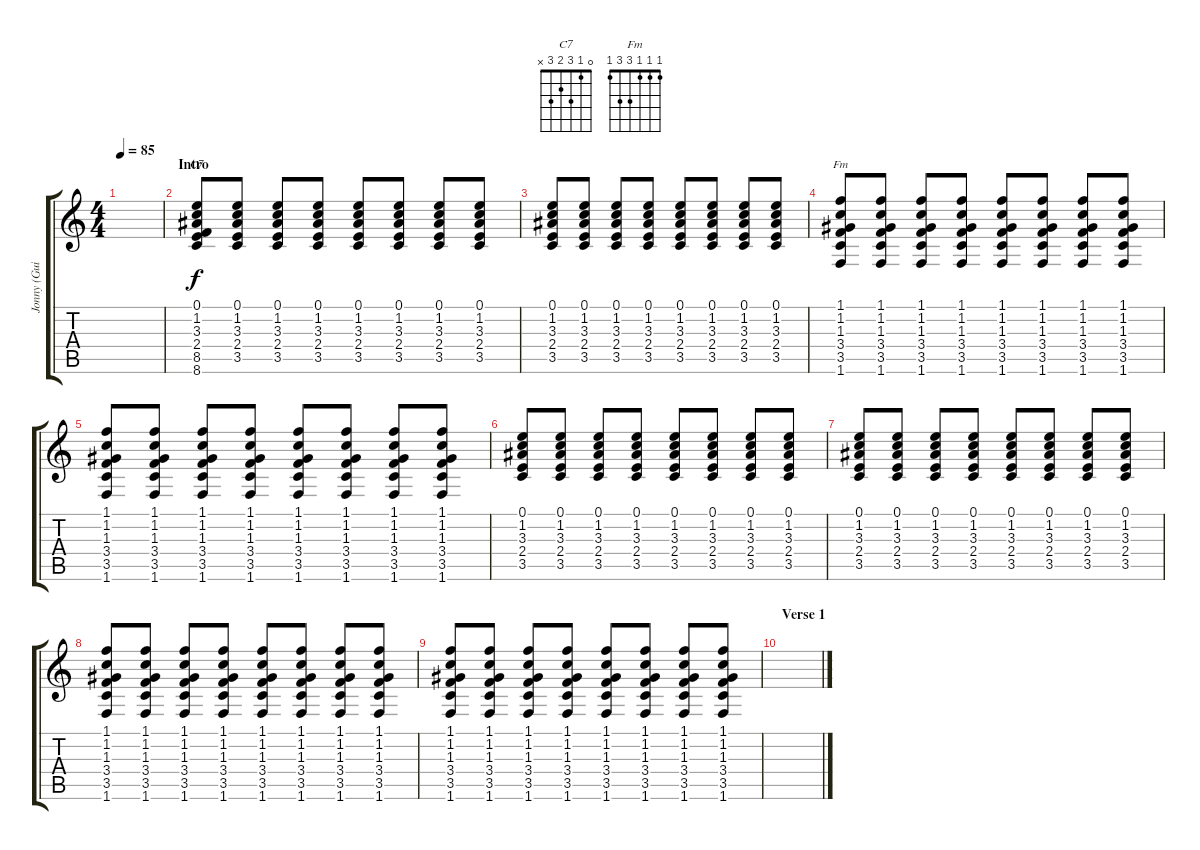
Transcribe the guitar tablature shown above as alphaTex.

\track ("Jonny (Guitar)" "Jonny (Gui") {instrument overdrivenguitar}
\staff {score tabs}
\tuning (E4 B3 G3 D3 A2 E2) {hide}
\chord ("C7" 0 1 3 2 3 x)
\chord ("Fm" 1 1 1 3 3 1)
\ts (4 4)
\tempo 85
\clef g2
\ks c
|
\section ("" "Intro")
(0.1 1.2 3.3 2.4 8.5 8.6).8{ch "C7"} (0.1 1.2 3.3 2.4 3.5).8 (0.1 1.2 3.3 2.4 3.5).8 (0.1 1.2 3.3 2.4 3.5).8 (0.1 1.2 3.3 2.4 3.5).8 (0.1 1.2 3.3 2.4 3.5).8 (0.1 1.2 3.3 2.4 3.5).8 (0.1 1.2 3.3 2.4 3.5).8 |
(0.1 1.2 3.3 2.4 3.5).8 (0.1 1.2 3.3 2.4 3.5).8 (0.1 1.2 3.3 2.4 3.5).8 (0.1 1.2 3.3 2.4 3.5).8 (0.1 1.2 3.3 2.4 3.5).8 (0.1 1.2 3.3 2.4 3.5).8 (0.1 1.2 3.3 2.4 3.5).8 (0.1 1.2 3.3 2.4 3.5).8 |
(1.1 1.2 1.3 3.4 3.5 1.6).8{ch "Fm"} (1.1 1.2 1.3 3.4 3.5 1.6).8 (1.1 1.2 1.3 3.4 3.5 1.6).8 (1.1 1.2 1.3 3.4 3.5 1.6).8 (1.1 1.2 1.3 3.4 3.5 1.6).8 (1.1 1.2 1.3 3.4 3.5 1.6).8 (1.1 1.2 1.3 3.4 3.5 1.6).8 (1.1 1.2 1.3 3.4 3.5 1.6).8 |
(1.1 1.2 1.3 3.4 3.5 1.6).8 (1.1 1.2 1.3 3.4 3.5 1.6).8 (1.1 1.2 1.3 3.4 3.5 1.6).8 (1.1 1.2 1.3 3.4 3.5 1.6).8 (1.1 1.2 1.3 3.4 3.5 1.6).8 (1.1 1.2 1.3 3.4 3.5 1.6).8 (1.1 1.2 1.3 3.4 3.5 1.6).8 (1.1 1.2 1.3 3.4 3.5 1.6).8 |
(0.1 1.2 3.3 2.4 3.5).8 (0.1 1.2 3.3 2.4 3.5).8 (0.1 1.2 3.3 2.4 3.5).8 (0.1 1.2 3.3 2.4 3.5).8 (0.1 1.2 3.3 2.4 3.5).8 (0.1 1.2 3.3 2.4 3.5).8 (0.1 1.2 3.3 2.4 3.5).8 (0.1 1.2 3.3 2.4 3.5).8 |
(0.1 1.2 3.3 2.4 3.5).8 (0.1 1.2 3.3 2.4 3.5).8 (0.1 1.2 3.3 2.4 3.5).8 (0.1 1.2 3.3 2.4 3.5).8 (0.1 1.2 3.3 2.4 3.5).8 (0.1 1.2 3.3 2.4 3.5).8 (0.1 1.2 3.3 2.4 3.5).8 (0.1 1.2 3.3 2.4 3.5).8 |
(1.1 1.2 1.3 3.4 3.5 1.6).8 (1.1 1.2 1.3 3.4 3.5 1.6).8 (1.1 1.2 1.3 3.4 3.5 1.6).8 (1.1 1.2 1.3 3.4 3.5 1.6).8 (1.1 1.2 1.3 3.4 3.5 1.6).8 (1.1 1.2 1.3 3.4 3.5 1.6).8 (1.1 1.2 1.3 3.4 3.5 1.6).8 (1.1 1.2 1.3 3.4 3.5 1.6).8 |
(1.1 1.2 1.3 3.4 3.5 1.6).8 (1.1 1.2 1.3 3.4 3.5 1.6).8 (1.1 1.2 1.3 3.4 3.5 1.6).8 (1.1 1.2 1.3 3.4 3.5 1.6).8 (1.1 1.2 1.3 3.4 3.5 1.6).8 (1.1 1.2 1.3 3.4 3.5 1.6).8 (1.1 1.2 1.3 3.4 3.5 1.6).8 (1.1 1.2 1.3 3.4 3.5 1.6).8 |
\section ("" "Verse 1")
